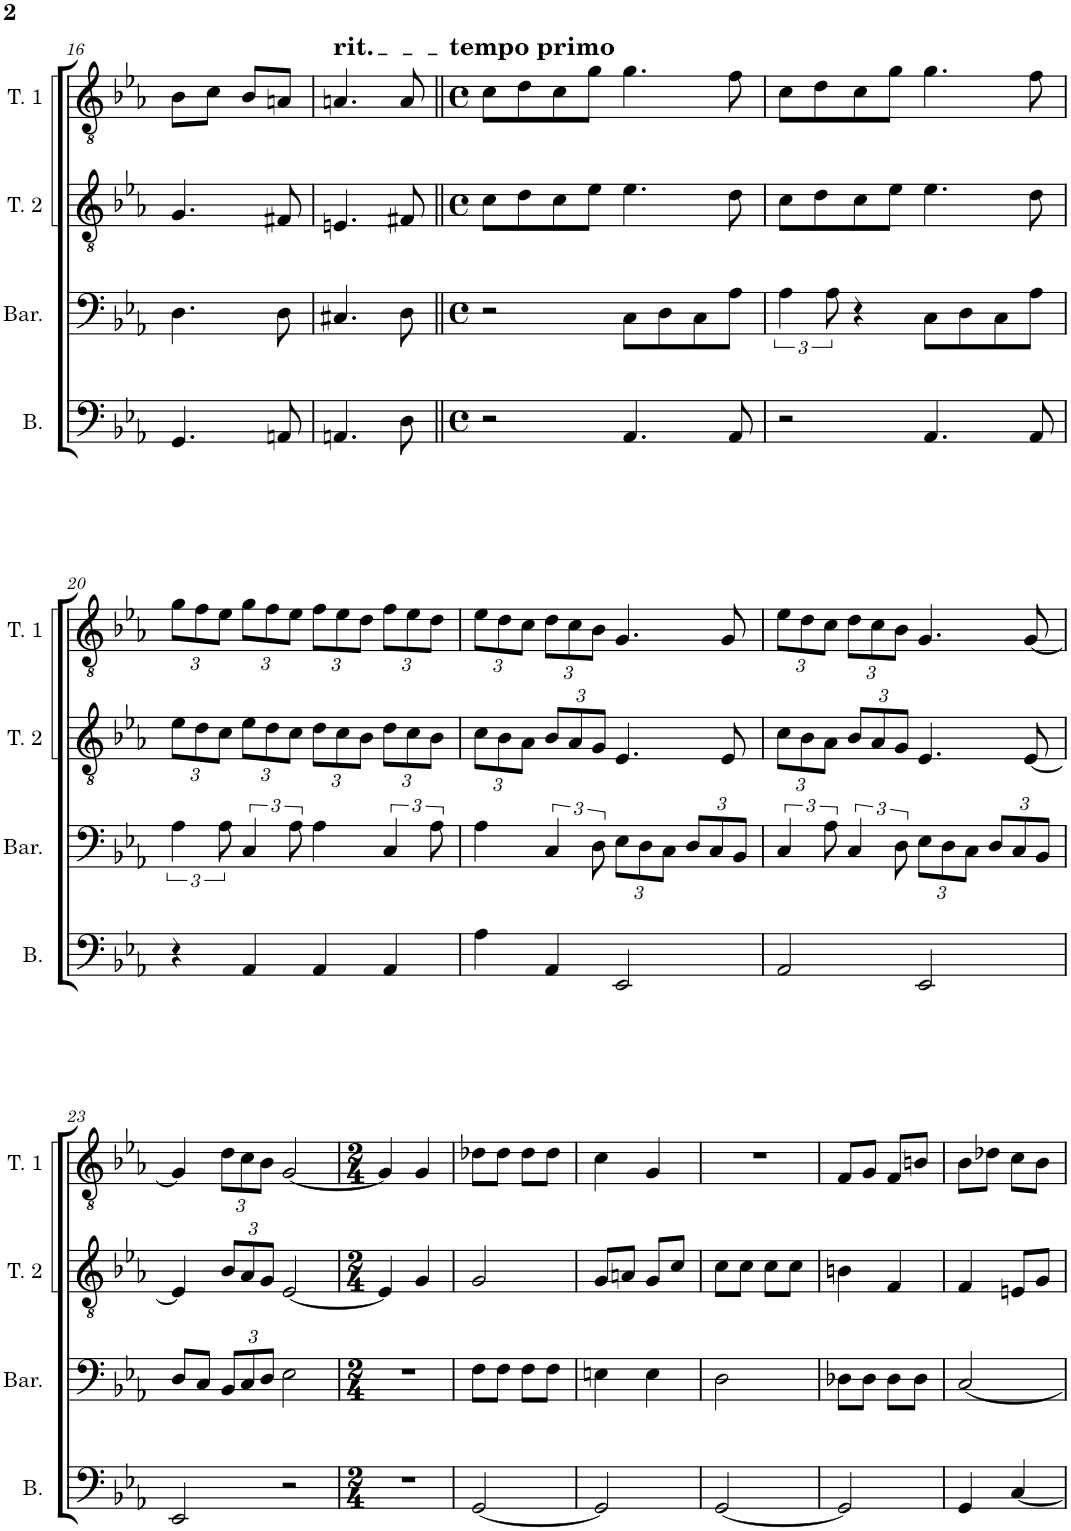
**kern	**kern	**kern	**kern
*part4	*part3	*part2	*part1
*staff4	*staff3	*staff2	*staff1
*I"Bas	*I"Baryton	*I"Tenor 2	*I"Tenor 1
*I'B.	*I'Bar.	*I'T. 2	*I'T. 1
!!LO:PB:g=z
*clefF4	*clefF4	*clefGv2	*clefGv2
*k[b-e-a-]	*k[b-e-a-]	*k[b-e-a-]	*k[b-e-a-]
*M2/4	*M2/4	*M2/4	*M2/4
=16	=16	=16	=16
4.GG/	4.D\	4.G/	8B-\L
.	.	.	8c\J
.	.	.	8B-/L
8AAn/	8D\	8F#X/	8An/J
=17	=17	=17	=17
!	!	!	!LO:TX:a:t=rit.
4.AAn/	4.C#X/	4.En/	4.An/
8D\	8D\	8F#X/	8A/
=18||	=18||	=18||	=18||
*M4/4	*M4/4	*M4/4	*M4/4
*met(c)	*met(c)	*met(c)	*met(c)
!	!	!	!LO:TX:a:B:t=tempo primo
2r	2r	8c\L	8c\L
.	.	8d\	8d\
.	.	8c\	8c\
.	.	8e-\J	8g\J
4.AA-/	8C\L	4.e-\	4.g\
.	8D\	.	.
.	8C\	.	.
8AA-/	8A-\J	8d\	8f\
=19	=19	=19	=19
2r	6A-\	8c\L	8c\L
.	.	8d\	8d\
.	12A-\	.	.
.	4r	8c\	8c\
.	.	8e-\J	8g\J
4.AA-/	8C\L	4.e-\	4.g\
.	8D\	.	.
.	8C\	.	.
8AA-/	8A-\J	8d\	8f\
!!LO:LB:g=z
=20	=20	=20	=20
*	*	*Xbrackettup	*Xbrackettup
4r	6A-\	12e-\L	12g\L
.	.	12d\	12f\
.	12A-\	12c\J	12e-\J
4AA-/	6C/	12e-\L	12g\L
.	.	12d\	12f\
.	12A-\	12c\J	12e-\J
4AA-/	4A-\	12d\L	12f\L
.	.	12c\	12e-\
.	.	12B-\J	12d\J
4AA-/	6C/	12d\L	12f\L
.	.	12c\	12e-\
.	12A-\	12B-\J	12d\J
=21	=21	=21	=21
4A-\	4A-\	12c\L	12e-\L
.	.	12B-\	12d\
.	.	12A-\J	12c\J
4AA-/	6C/	12B-/L	12d\L
.	.	12A-/	12c\
.	12D\	12G/J	12B-\J
*	*Xbrackettup	*	*
2EE-/	12E-\L	4.E-/	4.G/
.	12D\	.	.
.	12C\J	.	.
.	12D/L	.	.
.	12C/	.	.
.	.	8E-/	8G/
.	12BB-/J	.	.
=22	=22	=22	=22
*	*brackettup	*	*
2AA-/	6C/	12c\L	12e-\L
.	.	12B-\	12d\
.	12A-\	12A-\J	12c\J
.	6C/	12B-/L	12d\L
.	.	12A-/	12c\
.	12D\	12G/J	12B-\J
*	*Xbrackettup	*	*
2EE-/	12E-\L	4.E-/	4.G/
.	12D\	.	.
.	12C\J	.	.
.	12D/L	.	.
.	12C/	.	.
.	.	[8E-/	[8G/
.	12BB-/J	.	.
!!LO:LB:g=z
=23	=23	=23	=23
2EE-/	8D/L	4E-/]	4G/]
.	8C/J	.	.
.	12BB-/L	12B-/L	12d\L
.	12C/	12A-/	12c\
.	12D/J	12G/J	12B-\J
2r	2E-\	[2E-/	[2G/
=24	=24	=24	=24
*M2/4	*M2/4	*M2/4	*M2/4
2r	2r	4E-/]	4G/]
.	.	4G/	4G/
=25	=25	=25	=25
[2GG/	8F\L	2G/	8d-X\L
.	8F\J	.	8d-\J
.	8F\L	.	8d-\L
.	8F\J	.	8d-\J
=26	=26	=26	=26
2GG/]	4En\	8G/L	4c\
.	.	8An/J	.
.	4E\	8G/L	4G/
.	.	8c/J	.
=27	=27	=27	=27
[2GG/	2D\	8c\L	2r
.	.	8c\J	.
.	.	8c\L	.
.	.	8c\J	.
=28	=28	=28	=28
2GG/]	8D-X\L	4Bn\	8F/L
.	8D-\J	.	8G/J
.	8D-\L	4F/	8F/L
.	8D-\J	.	8Bn/J
=29	=29	=29	=29
4GG/	[2C/	4F/	8B-\L
.	.	.	8d-X\J
[4C/	.	8En/L	8c\L
.	.	8G/J	8B-\J
=	=	=	=
*-	*-	*-	*-
